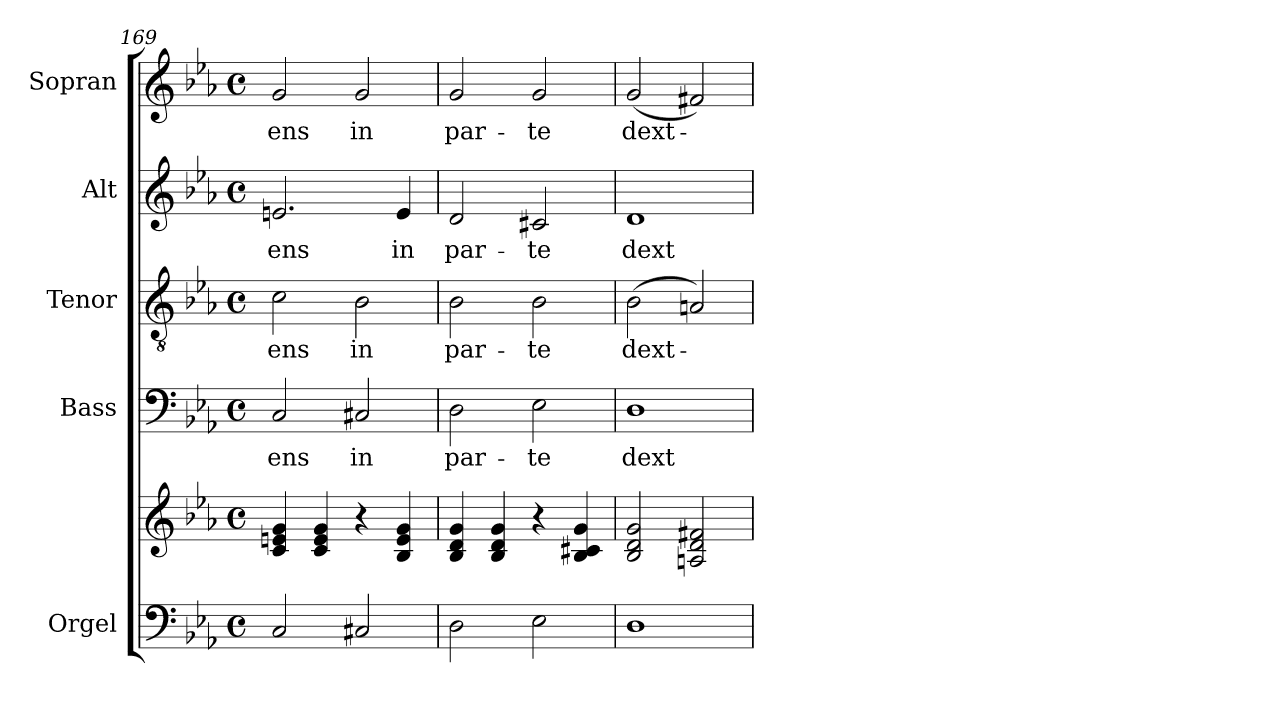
**kern	**kern	**kern	**text	**kern	**text	**kern	**text	**kern	**text
*part5	*part5	*part4	*part4	*part3	*part3	*part2	*part2	*part1	*part1
*staff6	*staff5	*staff4	*staff4	*staff3	*staff3	*staff2	*staff2	*staff1	*staff1
*I"Orgel	*	*I"Bass	*	*I"Tenor	*	*I"Alt	*	*I"Sopran	*
*I'Org.	*	*I'B.	*	*I'T.	*	*I'A.	*	*I'S.	*
!!LO:PB:g=z
*clefF4	*clefG2	*clefF4	*	*clefGv2	*	*clefG2	*	*clefG2	*
*k[b-e-a-]	*k[b-e-a-]	*k[b-e-a-]	*	*k[b-e-a-]	*	*k[b-e-a-]	*	*k[b-e-a-]	*
*E-:	*E-:	*E-:	*	*E-:	*	*E-:	*	*E-:	*
*M4/4	*M4/4	*M4/4	*	*M4/4	*	*M4/4	*	*M4/4	*
*met(c)	*met(c)	*met(c)	*	*met(c)	*	*met(c)	*	*met(c)	*
=169	=169	=169	=169	=169	=169	=169	=169	=169	=169
!	!	!	!LO:LY:b	!	!LO:LY:b	!	!LO:LY:b	!	!LO:LY:b
2C/	4c/ 4en/ 4g/	2C/	-ens	2c\	-ens	2.en/	-ens	2g/	-ens
.	4c/ 4e/ 4g/	.	.	.	.	.	.	.	.
!	!	!	!LO:LY:b	!	!LO:LY:b	!	!	!	!LO:LY:b
2C#X/	4r	2C#X/	in	2B-\	in	.	.	2g/	in
!	!	!	!	!	!	!	!LO:LY:b	!	!
.	4B-/ 4e/ 4g/	.	.	.	.	4e/	in	.	.
=170	=170	=170	=170	=170	=170	=170	=170	=170	=170
!	!	!	!LO:LY:b	!	!LO:LY:b	!	!LO:LY:b	!	!LO:LY:b
2D\	4B-/ 4d/ 4g/	2D\	par-	2B-\	par-	2d/	par-	2g/	par-
.	4B-/ 4d/ 4g/	.	.	.	.	.	.	.	.
!	!	!	!LO:LY:b	!	!LO:LY:b	!	!LO:LY:b	!	!LO:LY:b
2E-\	4r	2E-\	-te	2B-\	-te	2c#X/	-te	2g/	-te
.	4B-/ 4c#X/ 4g/	.	.	.	.	.	.	.	.
=171	=171	=171	=171	=171	=171	=171	=171	=171	=171
!	!	!	!LO:LY:b	!	!LO:LY:b	!	!LO:LY:b	!	!LO:LY:b
1D	2B-/ 2d/ 2g/	1D	dext-	(>2B-\	dext-	1d	dext-	(<2g/	dext-
.	2An/ 2d/ 2f#X/	.	.	2An/)	.	.	.	2f#X/)	.
=	=	=	=	=	=	=	=	=	=
*-	*-	*-	*-	*-	*-	*-	*-	*-	*-
